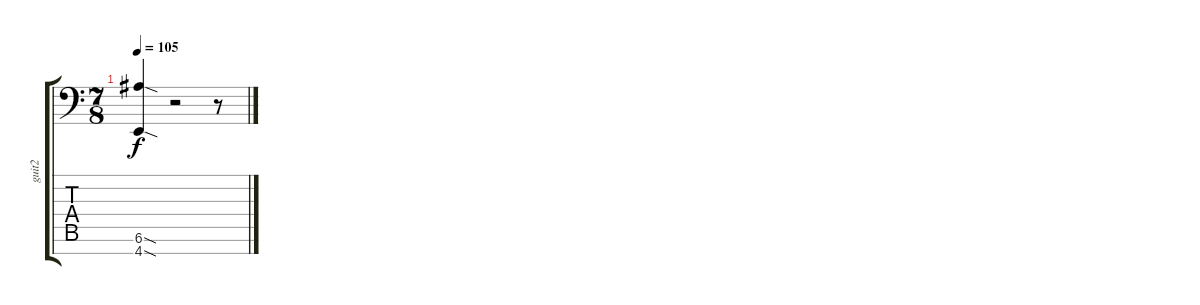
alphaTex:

\track ("guit2" "guit2") {instrument distortionguitar}
\staff {score tabs}
\tuning (E4 B3 G3 D3 A2 E2 C-1) {hide}
\ts (7 8)
\tempo 105
\clef f4
\ks c
(6.6{sod} 4.7{sod}).4{dy f} r.2 r.8
